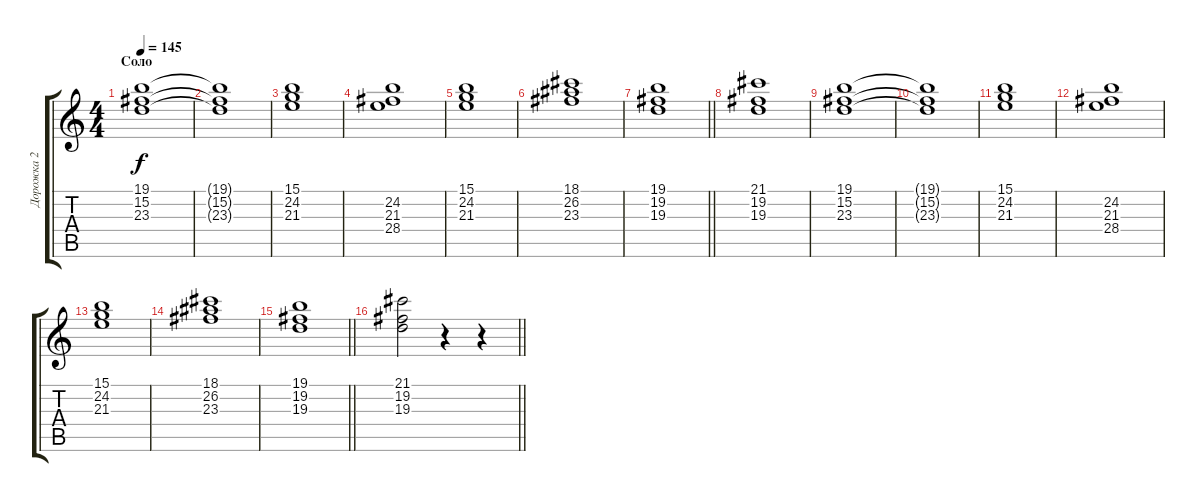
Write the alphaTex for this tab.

\track ("Дорожка 2" "Дорожка 2") {instrument harmonica}
\staff {score tabs}
\tuning (E4 B3 G3 D3 A2 E2) {hide}
\ts (4 4)
\section ("" "Соло")
\tempo 145
\clef g2
\ks c
(19.1 15.2 23.3).1{dy f volume 14 instrument harmonica} |
(19.1{t} 15.2{t} 23.3{t}).1 |
(15.1 24.2 21.3).1 |
(24.2 21.3 28.4).1 |
(15.1 24.2 21.3).1 |
(18.1 26.2 23.3).1 |
\barLineRight lightlight
(19.1 19.2 19.3).1 |
(21.1 19.2 19.3).1 |
(19.1 15.2 23.3).1{volume 14} |
(19.1{t} 15.2{t} 23.3{t}).1 |
(15.1 24.2 21.3).1 |
(24.2 21.3 28.4).1 |
(15.1 24.2 21.3).1 |
(18.1 26.2 23.3).1 |
\barLineRight lightlight
(19.1 19.2 19.3).1 |
\barLineRight lightlight
(21.1 19.2 19.3).2 r.4 r.4
